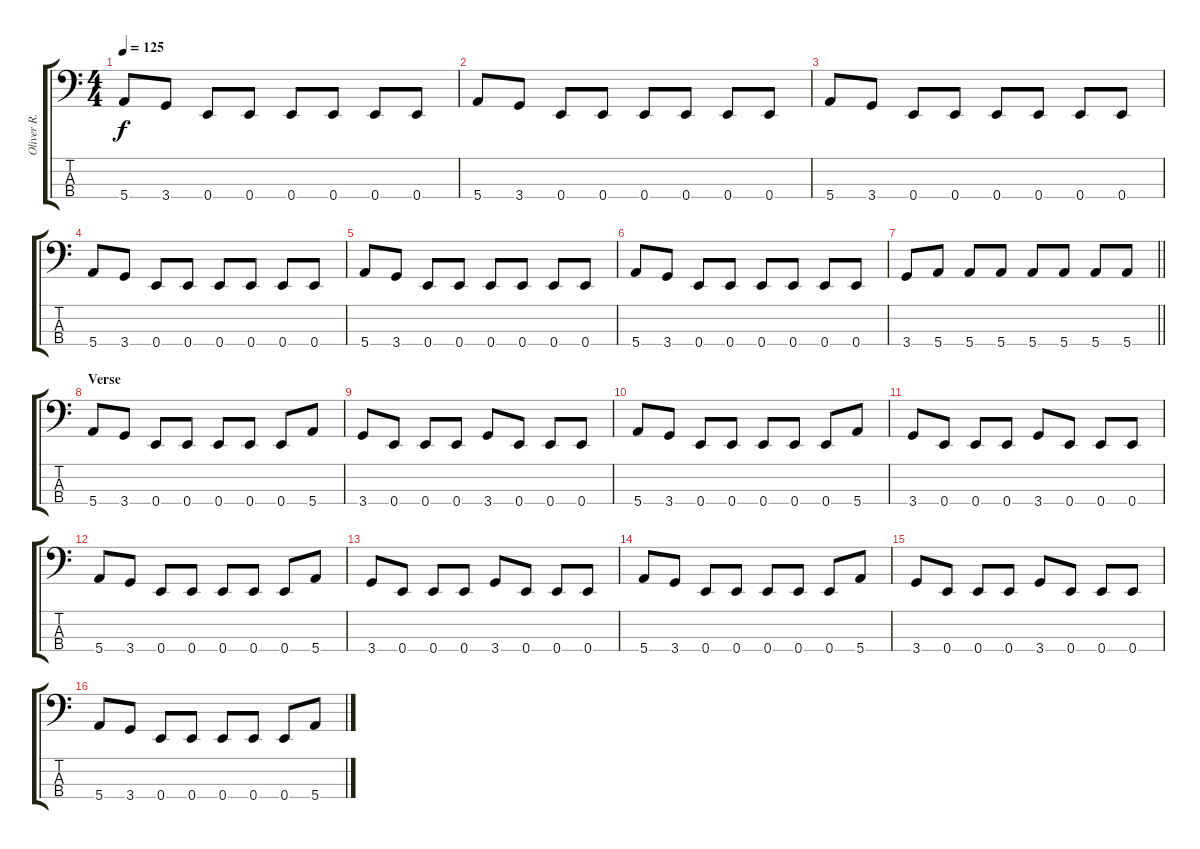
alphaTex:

\track ("Oliver R. (Bass)" "Oliver R. ") {instrument electricbassfinger}
\staff {score tabs}
\tuning (G2 D2 A1 E1) {hide}
\ts (4 4)
\tempo 125
\clef f4
\ks c
5.4.8{dy f} 3.4.8 0.4.8 0.4.8 0.4.8 0.4.8 0.4.8 0.4.8 |
5.4.8 3.4.8 0.4.8 0.4.8 0.4.8 0.4.8 0.4.8 0.4.8 |
5.4.8 3.4.8 0.4.8 0.4.8 0.4.8 0.4.8 0.4.8 0.4.8 |
5.4.8 3.4.8 0.4.8 0.4.8 0.4.8 0.4.8 0.4.8 0.4.8 |
5.4.8 3.4.8 0.4.8 0.4.8 0.4.8 0.4.8 0.4.8 0.4.8 |
5.4.8 3.4.8 0.4.8 0.4.8 0.4.8 0.4.8 0.4.8 0.4.8 |
\barLineRight lightlight
3.4.8 5.4.8 5.4.8 5.4.8 5.4.8 5.4.8 5.4.8 5.4.8 |
\section ("" "Verse")
5.4.8 3.4.8 0.4.8 0.4.8 0.4.8 0.4.8 0.4.8 5.4.8 |
3.4.8 0.4.8 0.4.8 0.4.8 3.4.8 0.4.8 0.4.8 0.4.8 |
5.4.8 3.4.8 0.4.8 0.4.8 0.4.8 0.4.8 0.4.8 5.4.8 |
3.4.8 0.4.8 0.4.8 0.4.8 3.4.8 0.4.8 0.4.8 0.4.8 |
5.4.8 3.4.8 0.4.8 0.4.8 0.4.8 0.4.8 0.4.8 5.4.8 |
3.4.8 0.4.8 0.4.8 0.4.8 3.4.8 0.4.8 0.4.8 0.4.8 |
5.4.8 3.4.8 0.4.8 0.4.8 0.4.8 0.4.8 0.4.8 5.4.8 |
3.4.8 0.4.8 0.4.8 0.4.8 3.4.8 0.4.8 0.4.8 0.4.8 |
5.4.8 3.4.8 0.4.8 0.4.8 0.4.8 0.4.8 0.4.8 5.4.8
